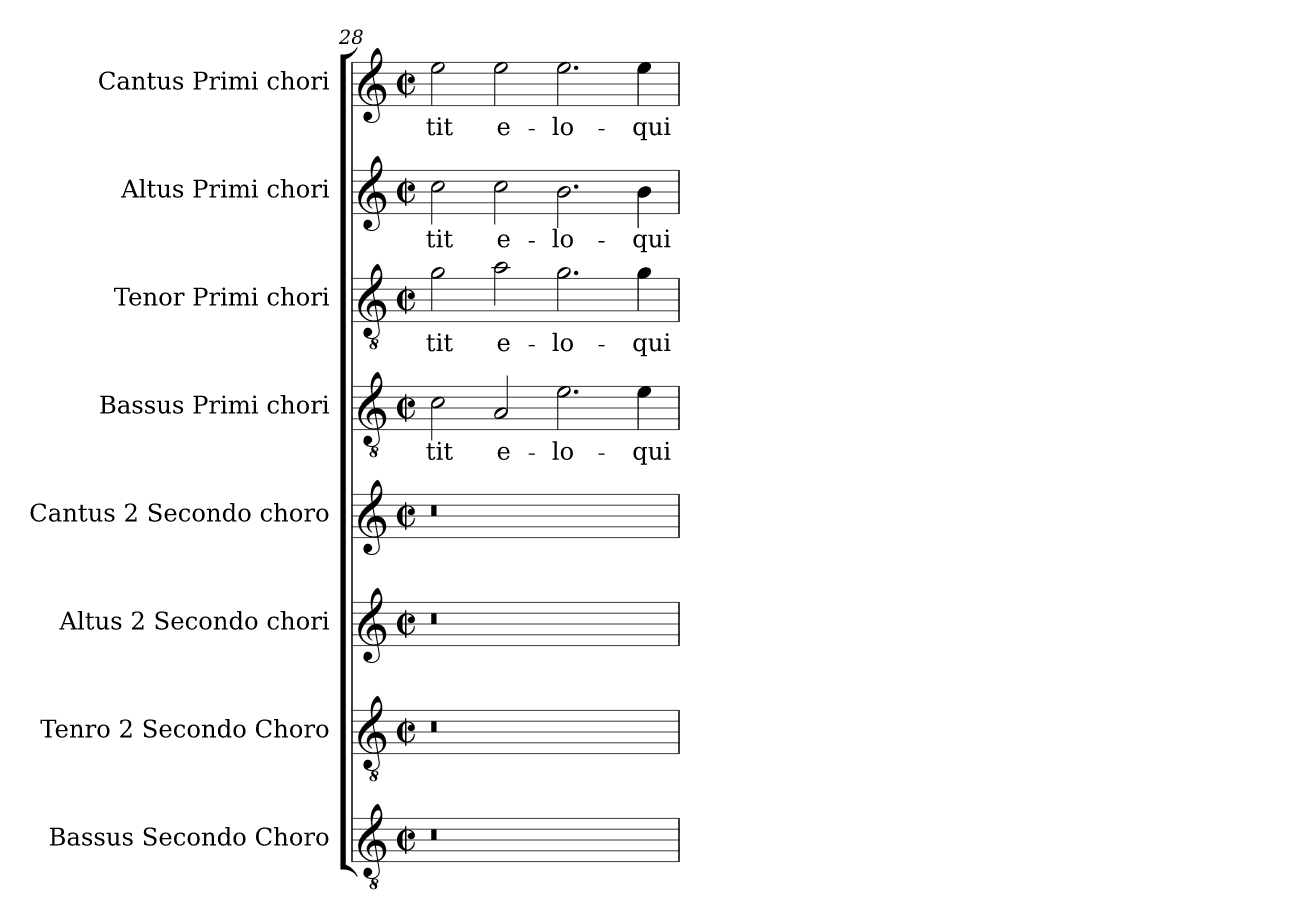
**kern	**kern	**kern	**kern	**kern	**text	**kern	**text	**kern	**text	**kern	**text
*part8	*part7	*part6	*part5	*part4	*part4	*part3	*part3	*part2	*part2	*part1	*part1
*staff8	*staff7	*staff6	*staff5	*staff4	*staff4	*staff3	*staff3	*staff2	*staff2	*staff1	*staff1
*I"Bassus  Secondo Choro	*I"Tenro 2  Secondo Choro	*I"Altus 2  Secondo chori	*I"Cantus 2  Secondo choro	*I"Bassus  Primi chori	*	*I"Tenor  Primi chori	*	*I"Altus  Primi chori	*	*I"Cantus  Primi chori	*
*I'Ch	*I'Ch	*I'Ch	*I'Ch	*I'Ch	*	*I'Ch	*	*I'Ch	*	*I'Ch	*
*clefGv2	*clefGv2	*clefG2	*clefG2	*clefGv2	*	*clefGv2	*	*clefG2	*	*clefG2	*
*M2/2	*M2/2	*M2/2	*M2/2	*M2/2	*	*M2/2	*	*M2/2	*	*M2/2	*
*met(c|)	*met(c|)	*met(c|)	*met(c|)	*met(c|)	*	*met(c|)	*	*met(c|)	*	*met(c|)	*
=28	=28	=28	=28	=28	=28	=28	=28	=28	=28	=28	=28
!	!	!	!	!	!LO:LY:b:cj	!	!LO:LY:b:cj	!	!LO:LY:b:cj	!	!LO:LY:b:cj
0r	0r	0r	0r	2c\	-tit	2g\	-tit	2cc\	-tit	2ee\	-tit
!	!	!	!	!	!LO:LY:b:cj	!	!LO:LY:b:cj	!	!LO:LY:b:cj	!	!LO:LY:b:cj
.	.	.	.	2A/	e-	2a\	e-	2cc\	e-	2ee\	e-
!	!	!	!	!	!LO:LY:b:cj	!	!LO:LY:b:cj	!	!LO:LY:b:cj	!	!LO:LY:b:cj
.	.	.	.	2.e\	-lo-	2.g\	-lo-	2.b\	-lo-	2.ee\	-lo-
!	!	!	!	!	!LO:LY:b:cj	!	!LO:LY:b:cj	!	!LO:LY:b:cj	!	!LO:LY:b:cj
.	.	.	.	4e\	-qui-	4g\	-qui-	4b\	-qui-	4ee\	-qui-
=	=	=	=	=	=	=	=	=	=	=	=
*-	*-	*-	*-	*-	*-	*-	*-	*-	*-	*-	*-
